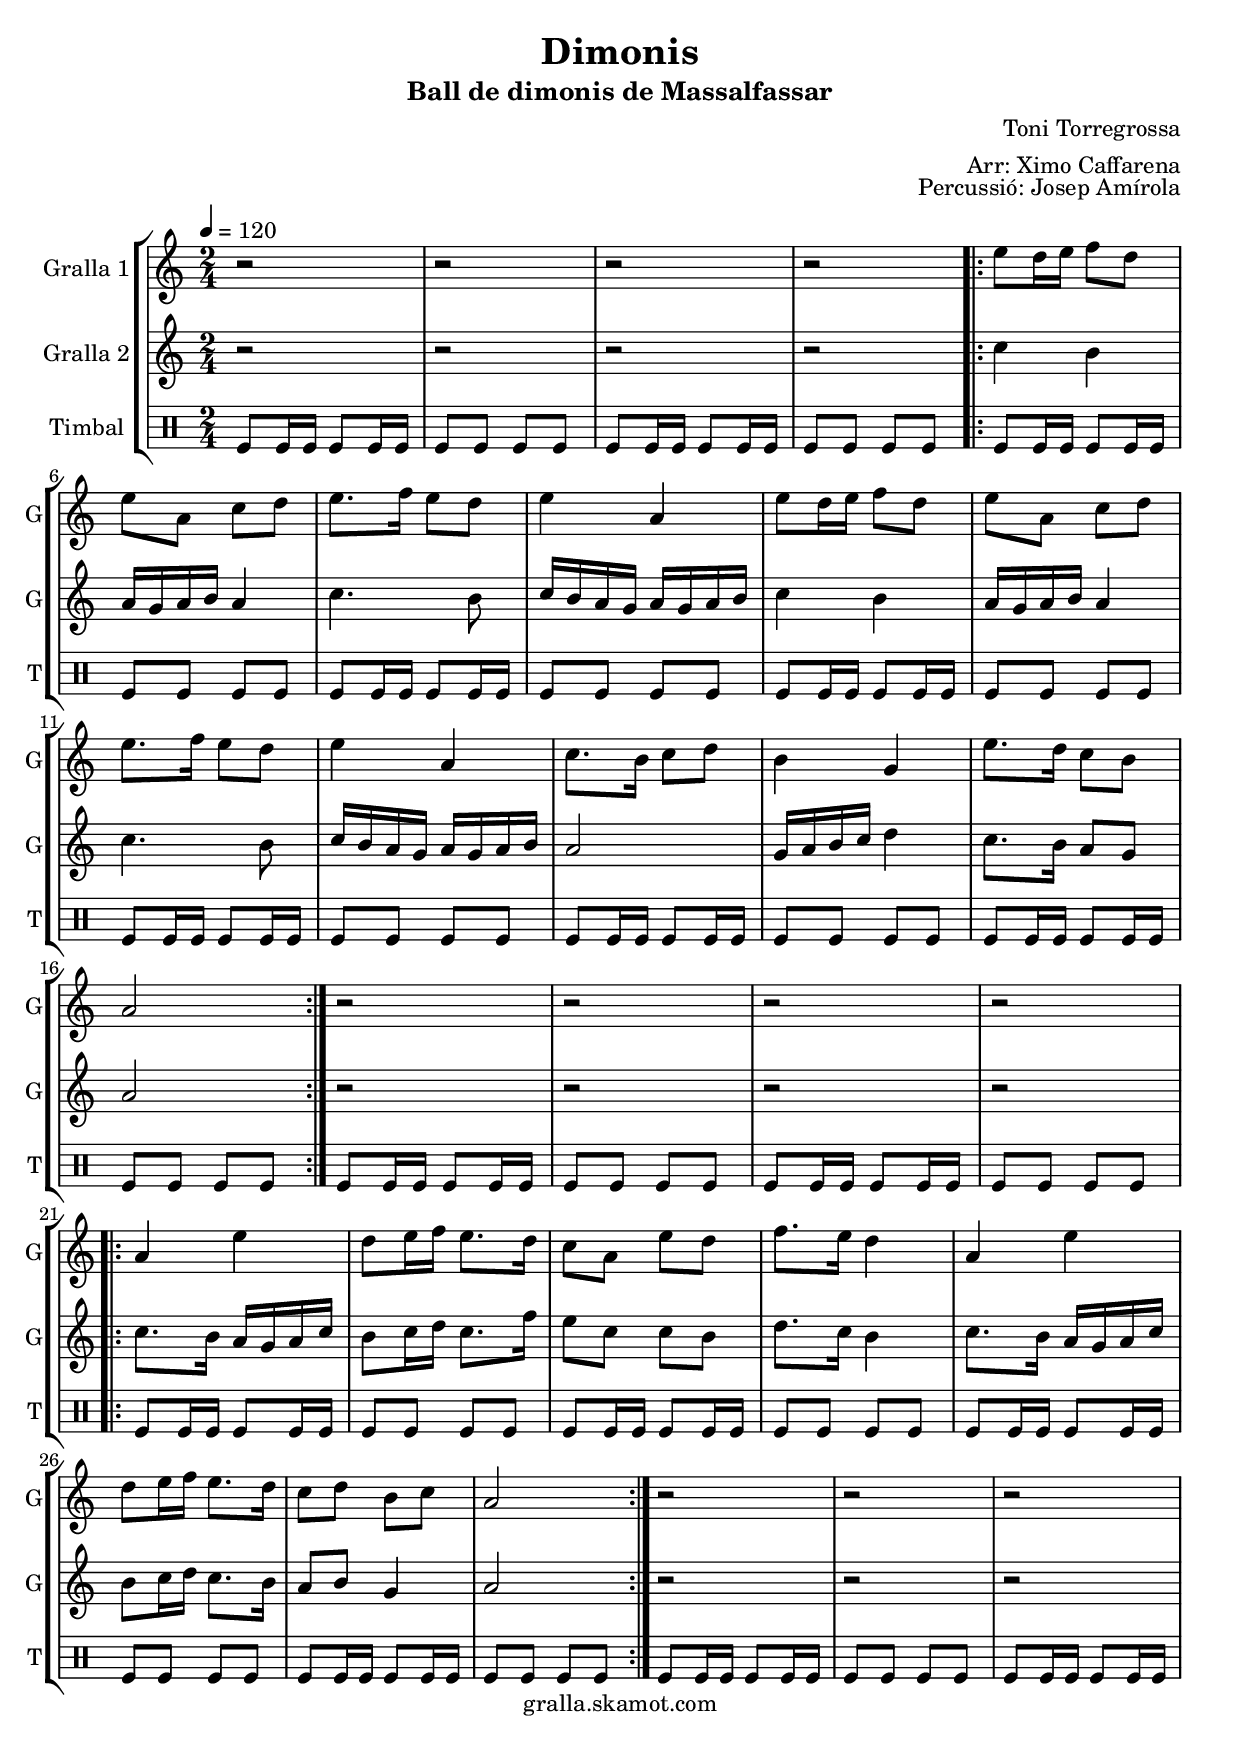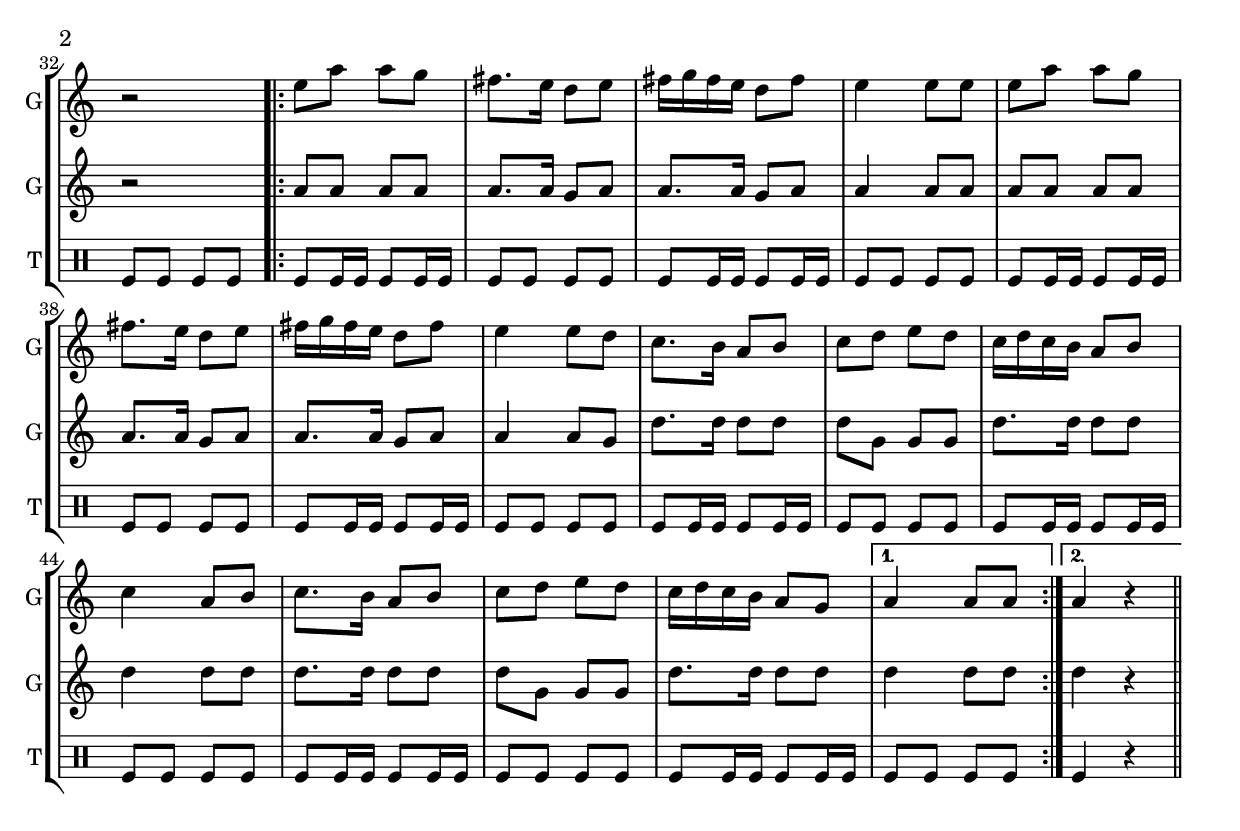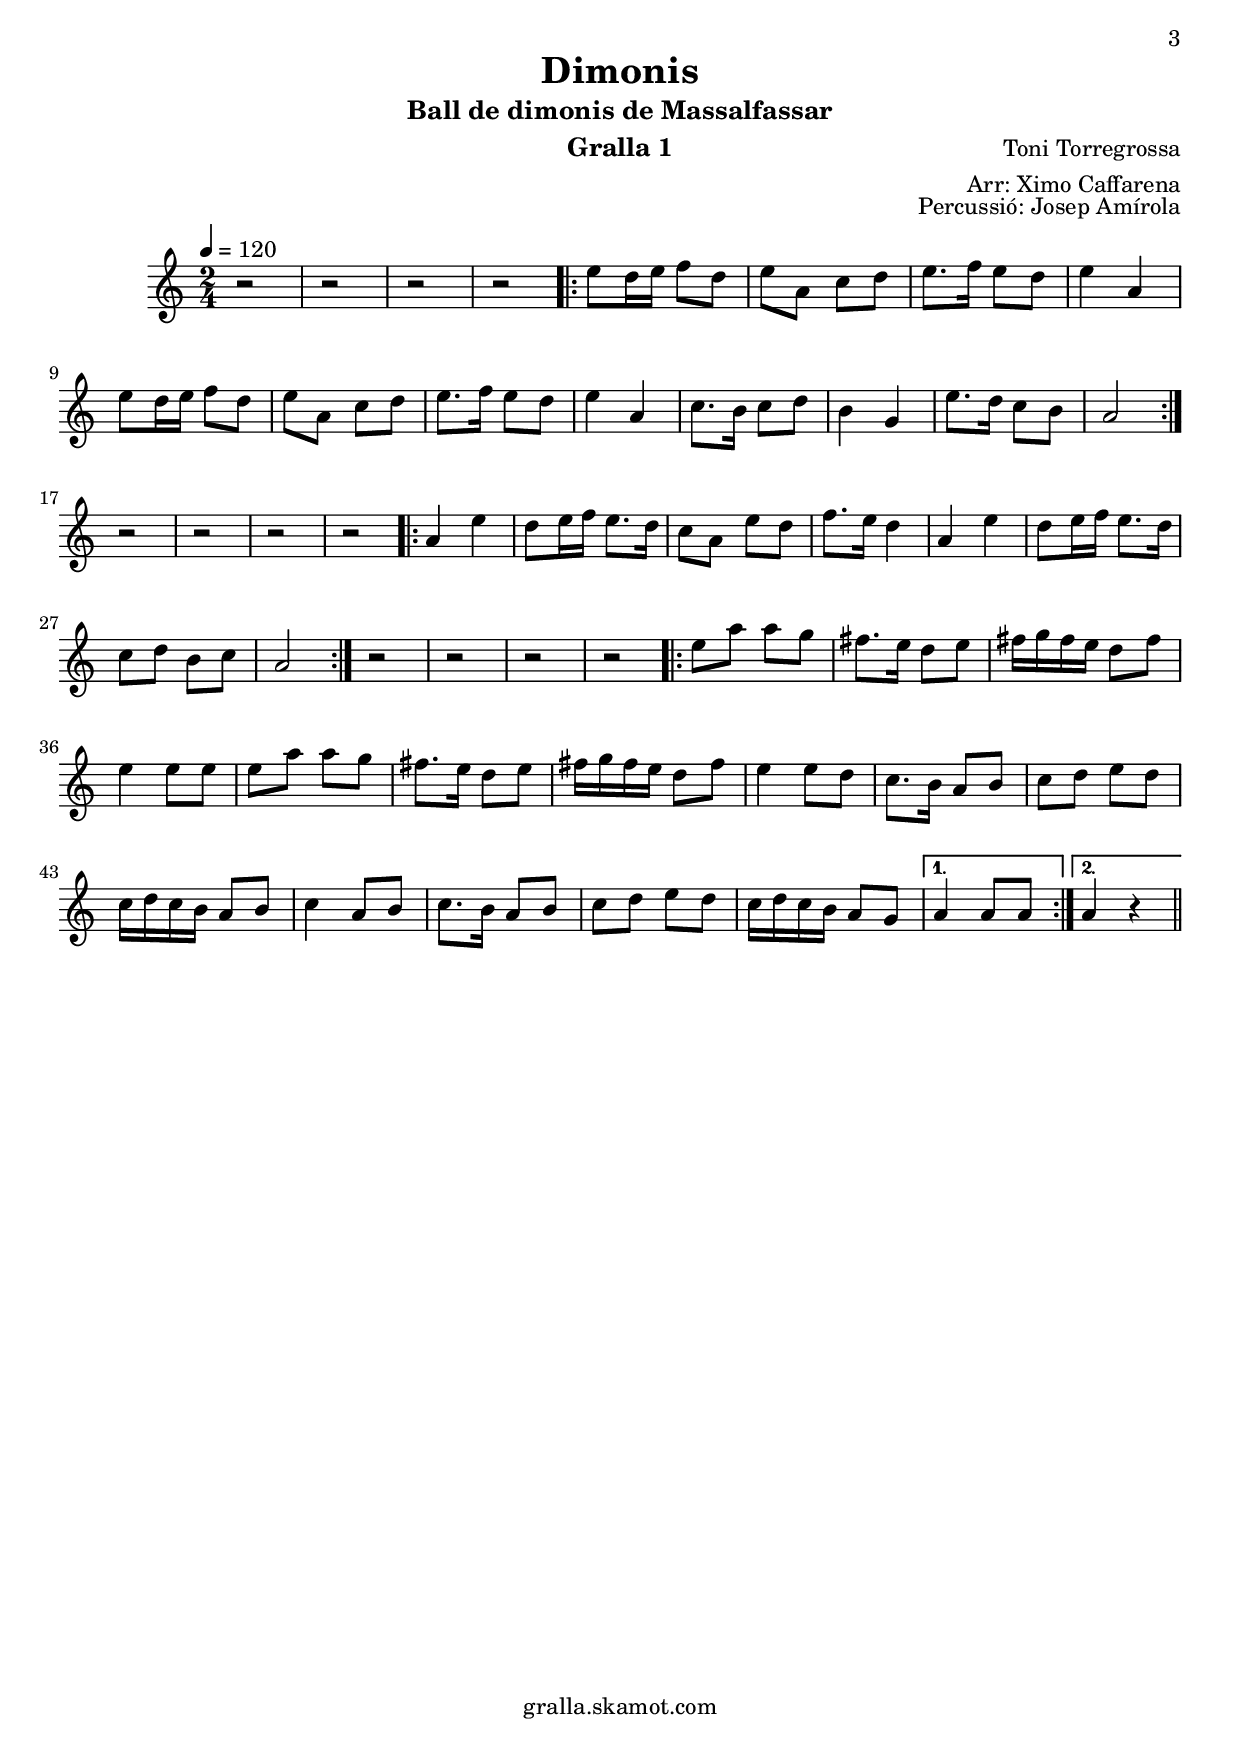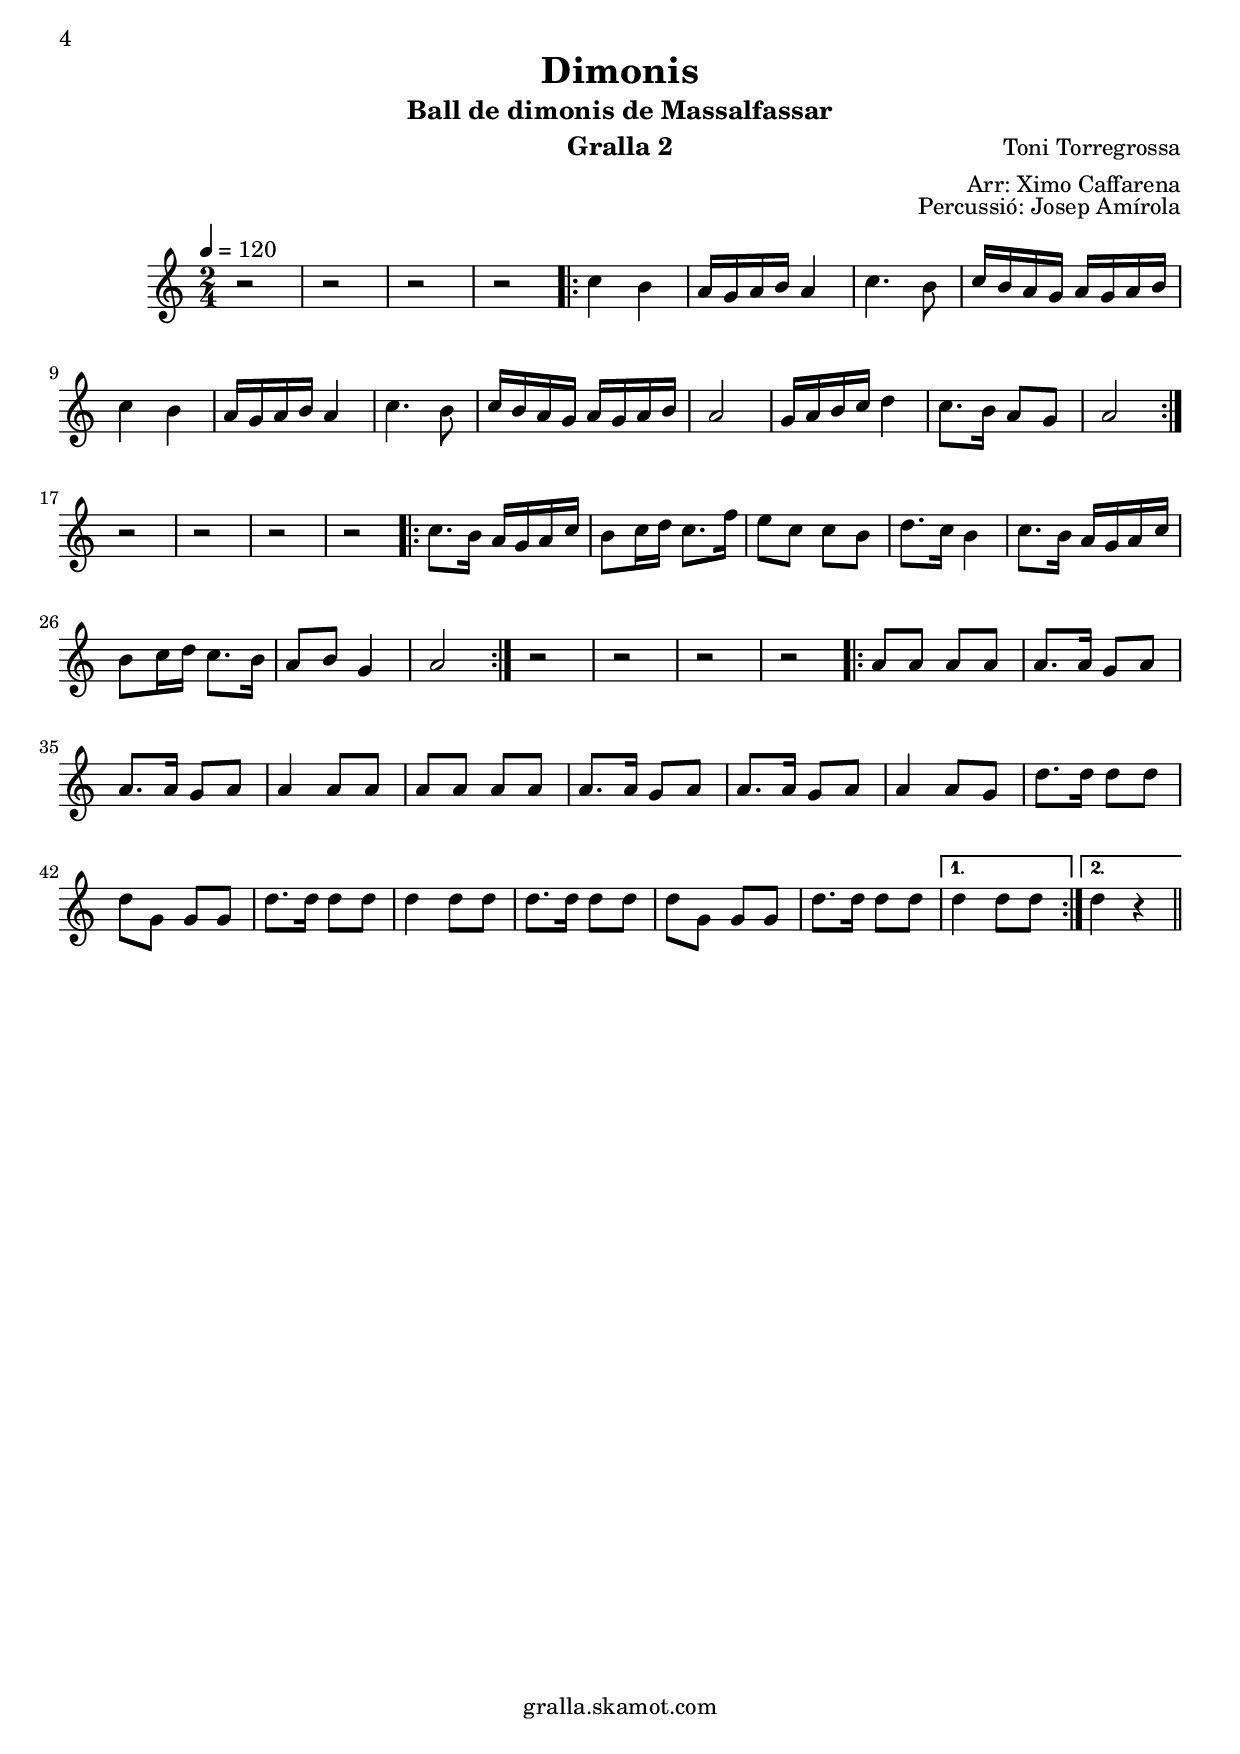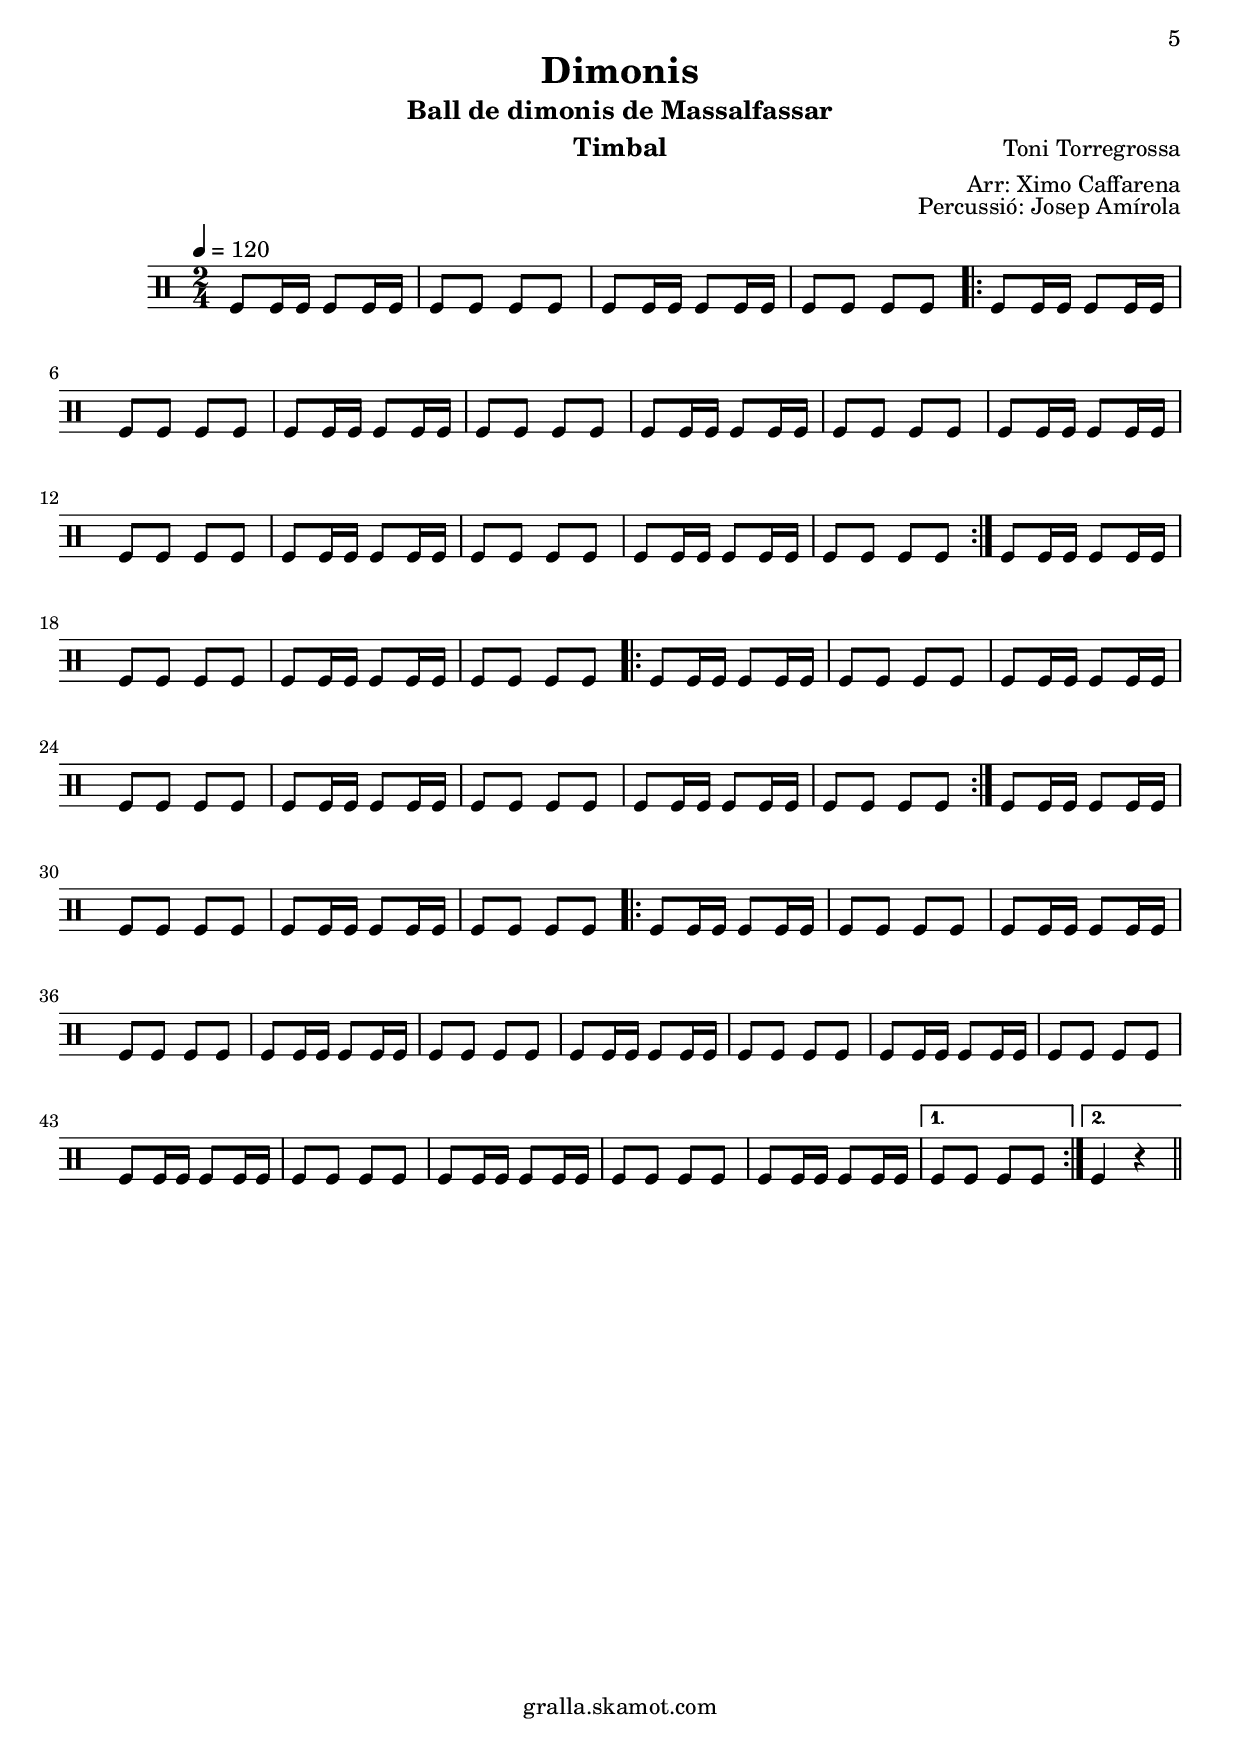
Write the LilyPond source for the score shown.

\version "2.16.2"

\header {
  dedication=""
  title="Dimonis"
  subtitle="Ball de dimonis de Massalfassar"
  subsubtitle=""
  poet=""
  meter=""
  piece=""
  composer="Toni Torregrossa"
  arranger="Arr: Ximo Caffarena"
  opus="Percussió: Josep Amírola"
  instrument=""
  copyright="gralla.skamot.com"
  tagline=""
}

liniaroAa =
\relative e''
{
  \tempo 4=120
  \clef treble
  \key c \major
  \time 2/4
  r2  |
  r2  |
  r2  |
  r2  |
  %05
  \repeat volta 2 { e8 d16 e f8 d  |
  e8 a, c d  |
  e8. f16 e8 d  |
  e4 a,  |
  e'8 d16 e f8 d  |
  %10
  e8 a, c d  |
  e8. f16 e8 d  |
  e4 a,  |
  c8. b16 c8 d  |
  b4 g  |
  %15
  e'8. d16 c8 b  |
  a2  | }
  r2  |
  r2  |
  r2  |
  %20
  r2  |
  \repeat volta 2 { a4 e'  |
  d8 e16 f e8. d16  |
  c8 a e' d  |
  f8. e16 d4  |
  %25
  a4 e'  |
  d8 e16 f e8. d16  |
  c8 d b c  |
  a2  | }
  r2  |
  %30
  r2  |
  r2  |
  r2  |
  \repeat volta 2 { e'8 a a g  |
  fis8. e16 d8 e  |
  %35
  fis16 g fis e d8 fis  |
  e4 e8 e  |
  e8 a a g  |
  fis8. e16 d8 e  |
  fis16 g fis e d8 fis  |
  %40
  e4 e8 d  |
  c8. b16 a8 b  |
  c8 d e d  |
  c16 d c b a8 b  |
  c4 a8 b  |
  %45
  c8. b16 a8 b  |
  c8 d e d  |
  c16 d c b a8 g }
  \alternative { { a4 a8 a }
  { a4 r } } \bar "||"
}

liniaroAb =
\relative c''
{
  \tempo 4=120
  \clef treble
  \key c \major
  \time 2/4
  r2  |
  r2  |
  r2  |
  r2  |
  %05
  \repeat volta 2 { c4 b  |
  a16 g a b a4  |
  c4. b8  |
  c16 b a g a g a b  |
  c4 b  |
  %10
  a16 g a b a4  |
  c4. b8  |
  c16 b a g a g a b  |
  a2  |
  g16 a b c d4  |
  %15
  c8. b16 a8 g  |
  a2  | }
  r2  |
  r2  |
  r2  |
  %20
  r2  |
  \repeat volta 2 { c8. b16 a g a c  |
  b8 c16 d c8. f16  |
  e8 c c b  |
  d8. c16 b4  |
  %25
  c8. b16 a g a c  |
  b8 c16 d c8. b16  |
  a8 b g4  |
  a2  | }
  r2  |
  %30
  r2  |
  r2  |
  r2  |
  \repeat volta 2 { a8 a a a  |
  a8. a16 g8 a  |
  %35
  a8. a16 g8 a  |
  a4 a8 a  |
  a8 a a a  |
  a8. a16 g8 a  |
  a8. a16 g8 a  |
  %40
  a4 a8 g  |
  d'8. d16 d8 d  |
  d8 g, g g  |
  d'8. d16 d8 d  |
  d4 d8 d  |
  %45
  d8. d16 d8 d  |
  d8 g, g g  |
  d'8. d16 d8 d }
  \alternative { { d4 d8 d }
  { d4 r } } \bar "||"
}

liniaroAc =
\drummode
{
  \tempo 4=120
  \time 2/4
  tomfl8 tomfl16 tomfl tomfl8 tomfl16 tomfl  |
  tomfl8 tomfl tomfl tomfl  |
  tomfl8 tomfl16 tomfl tomfl8 tomfl16 tomfl  |
  tomfl8 tomfl tomfl tomfl  |
  %05
  \repeat volta 2 { tomfl8 tomfl16 tomfl tomfl8 tomfl16 tomfl  |
  tomfl8 tomfl tomfl tomfl  |
  tomfl8 tomfl16 tomfl tomfl8 tomfl16 tomfl  |
  tomfl8 tomfl tomfl tomfl  |
  tomfl8 tomfl16 tomfl tomfl8 tomfl16 tomfl  |
  %10
  tomfl8 tomfl tomfl tomfl  |
  tomfl8 tomfl16 tomfl tomfl8 tomfl16 tomfl  |
  tomfl8 tomfl tomfl tomfl  |
  tomfl8 tomfl16 tomfl tomfl8 tomfl16 tomfl  |
  tomfl8 tomfl tomfl tomfl  |
  %15
  tomfl8 tomfl16 tomfl tomfl8 tomfl16 tomfl  |
  tomfl8 tomfl tomfl tomfl  | }
  tomfl8 tomfl16 tomfl tomfl8 tomfl16 tomfl  |
  tomfl8 tomfl tomfl tomfl  |
  tomfl8 tomfl16 tomfl tomfl8 tomfl16 tomfl  |
  %20
  tomfl8 tomfl tomfl tomfl  |
  \repeat volta 2 { tomfl8 tomfl16 tomfl tomfl8 tomfl16 tomfl  |
  tomfl8 tomfl tomfl tomfl  |
  tomfl8 tomfl16 tomfl tomfl8 tomfl16 tomfl  |
  tomfl8 tomfl tomfl tomfl  |
  %25
  tomfl8 tomfl16 tomfl tomfl8 tomfl16 tomfl  |
  tomfl8 tomfl tomfl tomfl  |
  tomfl8 tomfl16 tomfl tomfl8 tomfl16 tomfl  |
  tomfl8 tomfl tomfl tomfl  | }
  tomfl8 tomfl16 tomfl tomfl8 tomfl16 tomfl  |
  %30
  tomfl8 tomfl tomfl tomfl  |
  tomfl8 tomfl16 tomfl tomfl8 tomfl16 tomfl  |
  tomfl8 tomfl tomfl tomfl  |
  \repeat volta 2 { tomfl8 tomfl16 tomfl tomfl8 tomfl16 tomfl  |
  tomfl8 tomfl tomfl tomfl  |
  %35
  tomfl8 tomfl16 tomfl tomfl8 tomfl16 tomfl  |
  tomfl8 tomfl tomfl tomfl  |
  tomfl8 tomfl16 tomfl tomfl8 tomfl16 tomfl  |
  tomfl8 tomfl tomfl tomfl  |
  tomfl8 tomfl16 tomfl tomfl8 tomfl16 tomfl  |
  %40
  tomfl8 tomfl tomfl tomfl  |
  tomfl8 tomfl16 tomfl tomfl8 tomfl16 tomfl  |
  tomfl8 tomfl tomfl tomfl  |
  tomfl8 tomfl16 tomfl tomfl8 tomfl16 tomfl  |
  tomfl8 tomfl tomfl tomfl  |
  %45
  tomfl8 tomfl16 tomfl tomfl8 tomfl16 tomfl  |
  tomfl8 tomfl tomfl tomfl  |
  tomfl8 tomfl16 tomfl tomfl8 tomfl16 tomfl }
  \alternative { { tomfl8 tomfl tomfl tomfl }
  { tomfl4 r } } \bar "||"
}

\bookpart {
  \score {
    \new StaffGroup {
      \override Score.RehearsalMark.self-alignment-X = #LEFT
      <<
        \new Staff \with {instrumentName = #"Gralla 1" shortInstrumentName = #"G"} \liniaroAa
        \new Staff \with {instrumentName = #"Gralla 2" shortInstrumentName = #"G"} \liniaroAb
        \new DrumStaff \with {instrumentName = #"Timbal" shortInstrumentName = #"T"} \liniaroAc
      >>
    }
    \layout {}
  }
  \score { \unfoldRepeats
    \new StaffGroup {
      \override Score.RehearsalMark.self-alignment-X = #LEFT
      <<
        \new Staff \with {instrumentName = #"Gralla 1" shortInstrumentName = #"G"} \liniaroAa
        \new Staff \with {instrumentName = #"Gralla 2" shortInstrumentName = #"G"} \liniaroAb
        \new DrumStaff \with {instrumentName = #"Timbal" shortInstrumentName = #"T"} \liniaroAc
      >>
    }
    \midi {
      \set Staff.midiInstrument = "oboe"
      \set DrumStaff.midiInstrument = "drums"
    }
  }
}

\bookpart {
  \header {instrument="Gralla 1"}
  \score {
    \new StaffGroup {
      \override Score.RehearsalMark.self-alignment-X = #LEFT
      <<
        \new Staff \liniaroAa
      >>
    }
    \layout {}
  }
  \score { \unfoldRepeats
    \new StaffGroup {
      \override Score.RehearsalMark.self-alignment-X = #LEFT
      <<
        \new Staff \liniaroAa
      >>
    }
    \midi {
      \set Staff.midiInstrument = "oboe"
      \set DrumStaff.midiInstrument = "drums"
    }
  }
}

\bookpart {
  \header {instrument="Gralla 2"}
  \score {
    \new StaffGroup {
      \override Score.RehearsalMark.self-alignment-X = #LEFT
      <<
        \new Staff \liniaroAb
      >>
    }
    \layout {}
  }
  \score { \unfoldRepeats
    \new StaffGroup {
      \override Score.RehearsalMark.self-alignment-X = #LEFT
      <<
        \new Staff \liniaroAb
      >>
    }
    \midi {
      \set Staff.midiInstrument = "oboe"
      \set DrumStaff.midiInstrument = "drums"
    }
  }
}

\bookpart {
  \header {instrument="Timbal"}
  \score {
    \new StaffGroup {
      \override Score.RehearsalMark.self-alignment-X = #LEFT
      <<
        \new DrumStaff \liniaroAc
      >>
    }
    \layout {}
  }
  \score { \unfoldRepeats
    \new StaffGroup {
      \override Score.RehearsalMark.self-alignment-X = #LEFT
      <<
        \new DrumStaff \liniaroAc
      >>
    }
    \midi {
      \set Staff.midiInstrument = "oboe"
      \set DrumStaff.midiInstrument = "drums"
    }
  }
}

